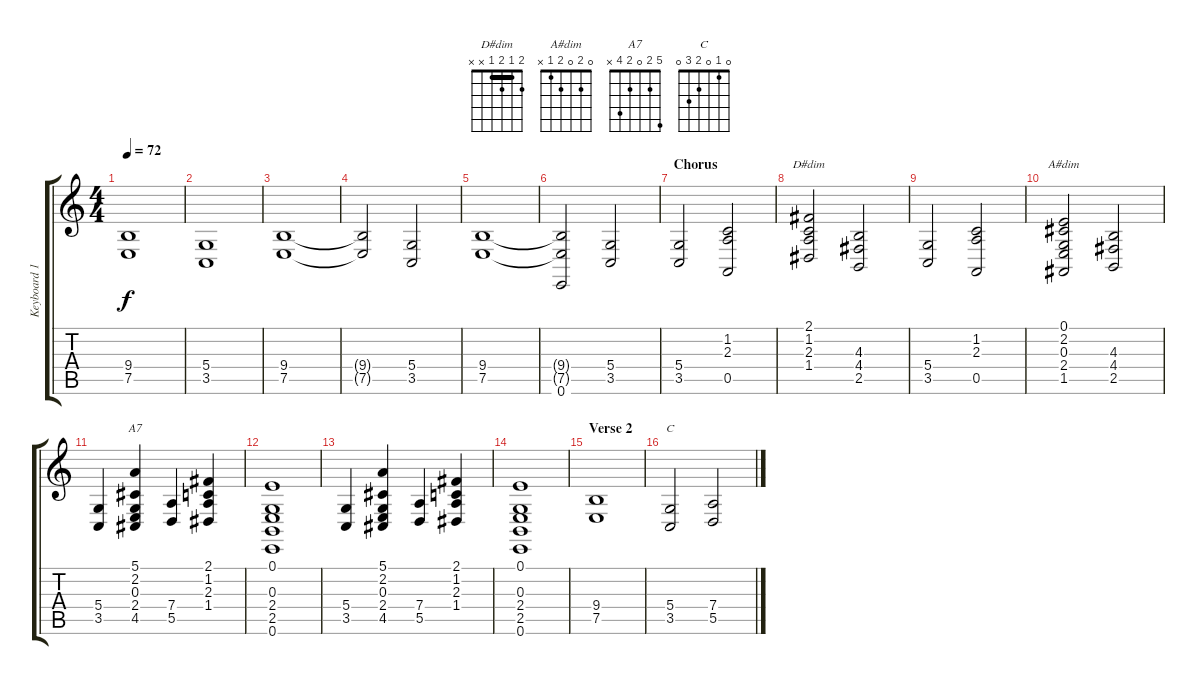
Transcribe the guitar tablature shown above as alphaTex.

\track ("Keyboard 1" "Keyboard 1") {instrument lead2sawtooth}
\staff {score tabs}
\tuning (E4 B3 G3 D3 A2 E2) {hide}
\chord ("D#dim" 2 1 2 1 x x) {barre 1}
\chord ("A#dim" 0 2 0 2 1 x)
\chord ("A7" 5 2 0 2 4 x)
\chord ("C" 0 1 0 2 3 0)
\ts (4 4)
\tempo 72
\clef g2
\ks c
(9.4 7.5).1{dy f} |
(5.4 3.5).1 |
(9.4 7.5).1 |
(9.4{t} 7.5{t}).2 (5.4 3.5).2 |
(9.4 7.5).1 |
(9.4{t} 7.5{t} 0.6).2 (5.4 3.5).2 |
\section ("" "Chorus")
(5.4 3.5).2 (1.2 2.3 0.5).2 |
(2.1 1.2 2.3 1.4).2{ch "D#dim"} (4.3 4.4 2.5).2 |
(5.4 3.5).2 (1.2 2.3 0.5).2 |
(0.1 2.2 0.3 2.4 1.5).2{ch "A#dim"} (4.3 4.4 2.5).2 |
(5.4 3.5).4 (5.1 2.2 0.3 2.4 4.5).4{ch "A7"} (7.4 5.5).4 (2.1 1.2 2.3 1.4).4 |
(0.1 0.3 2.4 2.5 0.6).1 |
(5.4 3.5).4 (5.1 2.2 0.3 2.4 4.5).4 (7.4 5.5).4 (2.1 1.2 2.3 1.4).4 |
(0.1 0.3 2.4 2.5 0.6).1 |
\section ("" "Verse 2")
(9.4 7.5).1{volume 10 instrument choiraahs} |
(5.4 3.5).2{ch "C"} (7.4 5.5).2
